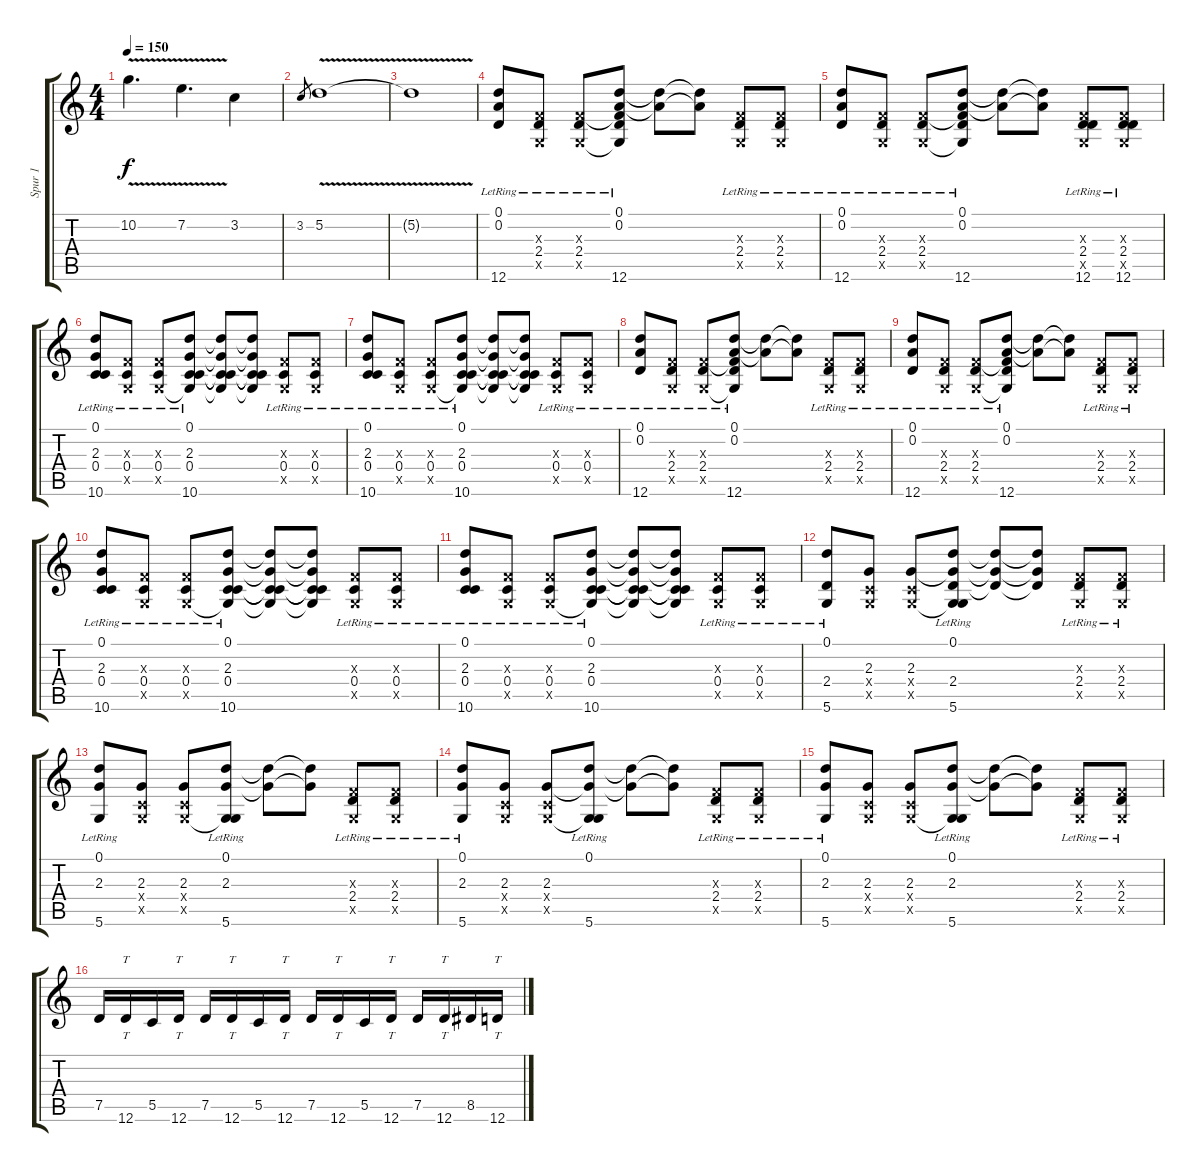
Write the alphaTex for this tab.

\track ("Spur 1" "Spur 1") {instrument distortionguitar}
\staff {score tabs}
\tuning (D4 A3 F3 C3 G2 D2) {hide}
\ts (4 4)
\tempo 150
\clef g2
\ks c
10.2{v}.4{d dy f} 7.2{v}.4{d} 3.2.4 |
3.2.8{gr} 5.2{v}.1 |
5.2{t}.1 |
(0.1{lr} 0.2{lr} 12.6{lr}).8{instrument acousticguitarsteel} (0.3{x} 2.4{lr} 0.5{x}).8 (0.3{x} 2.4{lr} 0.5{x}).8 (0.1{lr} 0.2{lr} 0.3{t} 0.5{t} 12.6{lr}).8{instrument acousticguitarsteel} (0.1{t} 0.2{t}).8 (0.1{t} 0.2{t}).8 (0.3{x} 2.4{lr} 0.5{x}).8 (0.3{x} 2.4{lr} 0.5{x}).8 |
(0.1{lr} 0.2{lr} 12.6{lr}).8{instrument acousticguitarsteel} (0.3{x} 2.4{lr} 0.5{x}).8 (0.3{x} 2.4{lr} 0.5{x}).8 (0.1{lr} 0.2{lr} 0.3{t} 0.5{t} 12.6{lr}).8{instrument acousticguitarsteel} (0.1{t} 0.2{t}).8 (0.1{t} 0.2{t}).8 (0.3{x} 2.4{lr} 0.5{x} 12.6{lr}).8 (0.3{x} 2.4{lr} 0.5{x} 12.6{lr}).8 |
(0.1 2.3 0.4 10.6{lr}).8{instrument acousticguitarsteel} (0.3{x} 0.4{lr} 0.5{x}).8 (0.3{x} 0.4{lr} 0.5{x}).8 (0.1 2.3 0.4 0.5{t} 10.6{lr}).8{instrument acousticguitarsteel} (0.1{t} 2.3{t} 0.4{t} 0.5{t} 10.6{t}).8 (0.1{t} 2.3{t} 0.4{t} 0.5{t} 10.6{t}).8 (0.3{x} 0.4{lr} 0.5{x}).8 (0.3{x} 0.4{lr} 0.5{x}).8 |
(0.1 2.3 0.4 10.6{lr}).8{instrument acousticguitarsteel} (0.3{x} 0.4{lr} 0.5{x}).8 (0.3{x} 0.4{lr} 0.5{x}).8 (0.1 2.3 0.4 0.5{t} 10.6{lr}).8{instrument acousticguitarsteel} (0.1{t} 2.3{t} 0.4{t} 0.5{t} 10.6{t}).8 (0.1{t} 2.3{t} 0.4{t} 0.5{t} 10.6{t}).8 (0.3{x} 0.4{lr} 0.5{x}).8 (0.3{x} 0.4{lr} 0.5{x}).8 |
(0.1{lr} 0.2{lr} 12.6{lr}).8{instrument acousticguitarsteel} (0.3{x} 2.4{lr} 0.5{x}).8 (0.3{x} 2.4{lr} 0.5{x}).8 (0.1{lr} 0.2{lr} 0.3{t} 0.5{t} 12.6{lr}).8{instrument acousticguitarsteel} (0.1{t} 0.2{t}).8 (0.1{t} 0.2{t}).8 (0.3{x} 2.4{lr} 0.5{x}).8 (0.3{x} 2.4{lr} 0.5{x}).8 |
(0.1{lr} 0.2{lr} 12.6{lr}).8{instrument acousticguitarsteel} (0.3{x} 2.4{lr} 0.5{x}).8 (0.3{x} 2.4{lr} 0.5{x}).8 (0.1{lr} 0.2{lr} 0.3{t} 0.5{t} 12.6{lr}).8{instrument acousticguitarsteel} (0.1{t} 0.2{t}).8 (0.1{t} 0.2{t}).8 (0.3{x} 2.4{lr} 0.5{x}).8 (0.3{x} 2.4{lr} 0.5{x}).8 |
(0.1 2.3 0.4 10.6{lr}).8{instrument acousticguitarsteel} (0.3{x} 0.4{lr} 0.5{x}).8 (0.3{x} 0.4{lr} 0.5{x}).8 (0.1 2.3 0.4 0.5{t} 10.6{lr}).8{instrument acousticguitarsteel} (0.1{t} 2.3{t} 0.4{t} 0.5{t} 10.6{t}).8 (0.1{t} 2.3{t} 0.4{t} 0.5{t} 10.6{t}).8 (0.3{x} 0.4{lr} 0.5{x}).8 (0.3{x} 0.4{lr} 0.5{x}).8 |
(0.1 2.3 0.4 10.6{lr}).8{instrument acousticguitarsteel} (0.3{x} 0.4{lr} 0.5{x}).8 (0.3{x} 0.4{lr} 0.5{x}).8 (0.1 2.3 0.4 0.5{t} 10.6{lr}).8{instrument acousticguitarsteel} (0.1{t} 2.3{t} 0.4{t} 0.5{t} 10.6{t}).8 (0.1{t} 2.3{t} 0.4{t} 0.5{t} 10.6{t}).8 (0.3{x} 0.4{lr} 0.5{x}).8 (0.3{x} 0.4{lr} 0.5{x}).8 |
(0.1{lr} 2.4 5.6{lr}).8{instrument acousticguitarsteel} (2.3 0.4{x} 0.5{x}).8 (2.3 0.4{x} 0.5{x}).8 (0.1{lr} 2.3{t} 2.4 0.5{t} 5.6{lr}).8{instrument acousticguitarsteel} (0.1{t} 2.3{t} 2.4{t}).8 (0.1{t} 2.3{t} 2.4{t}).8 (0.3{x} 2.4{lr} 0.5{x}).8 (0.3{x} 2.4{lr} 0.5{x}).8 |
(0.1{lr} 2.3 5.6{lr}).8{instrument acousticguitarsteel} (2.3 0.4{x} 0.5{x}).8 (2.3 0.4{x} 0.5{x}).8 (0.1{lr} 2.3 0.5{t} 5.6{lr}).8{instrument acousticguitarsteel} (0.1{t} 2.3{t}).8 (0.1{t} 2.3{t}).8 (0.3{x} 2.4{lr} 0.5{x}).8 (0.3{x} 2.4{lr} 0.5{x}).8 |
(0.1{lr} 2.3 5.6{lr}).8{instrument acousticguitarsteel} (2.3 0.4{x} 0.5{x}).8 (2.3 0.4{x} 0.5{x}).8 (0.1{lr} 2.3{t} 0.5{t} 5.6{lr}).8{instrument acousticguitarsteel} (0.1{t} 2.3{t}).8 (0.1{t} 2.3{t}).8 (0.3{x} 2.4{lr} 0.5{x}).8 (0.3{x} 2.4{lr} 0.5{x}).8 |
(0.1{lr} 2.3 5.6{lr}).8{instrument acousticguitarsteel} (2.3 0.4{x} 0.5{x}).8 (2.3 0.4{x} 0.5{x}).8 (0.1{lr} 2.3 0.5{t} 5.6{lr}).8{instrument acousticguitarsteel} (0.1{t} 2.3{t}).8 (0.1{t} 2.3{t}).8 (0.3{x} 2.4{lr} 0.5{x}).8 (0.3{x} 2.4{lr} 0.5{x}).8 |
7.5.16 12.6.16{tt} 5.5.16 12.6.16{tt} 7.5.16 12.6.16{tt} 5.5.16 12.6.16{tt} 7.5.16 12.6.16{tt} 5.5.16 12.6.16{tt} 7.5.16 12.6.16{tt} 8.5.16 12.6.16{tt}
